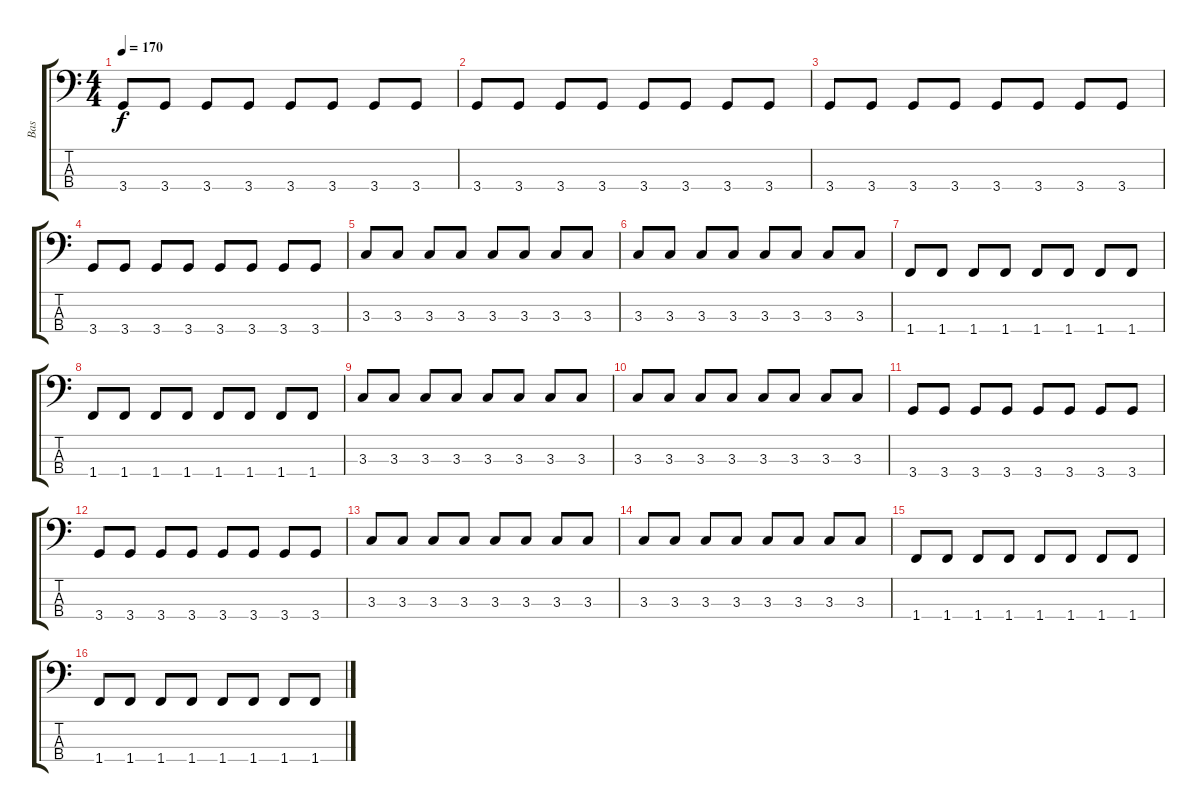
\track ("Bas" "Bas") {instrument electricbassfinger}
\staff {score tabs}
\tuning (G2 D2 A1 E1) {hide}
\ts (4 4)
\tempo 170
\clef f4
\ks c
3.4.8{dy f} 3.4.8 3.4.8 3.4.8 3.4.8 3.4.8 3.4.8 3.4.8 |
3.4.8 3.4.8 3.4.8 3.4.8 3.4.8 3.4.8 3.4.8 3.4.8 |
3.4.8 3.4.8 3.4.8 3.4.8 3.4.8 3.4.8 3.4.8 3.4.8 |
3.4.8 3.4.8 3.4.8 3.4.8 3.4.8 3.4.8 3.4.8 3.4.8 |
3.3.8 3.3.8 3.3.8 3.3.8 3.3.8 3.3.8 3.3.8 3.3.8 |
3.3.8 3.3.8 3.3.8 3.3.8 3.3.8 3.3.8 3.3.8 3.3.8 |
1.4.8 1.4.8 1.4.8 1.4.8 1.4.8 1.4.8 1.4.8 1.4.8 |
1.4.8 1.4.8 1.4.8 1.4.8 1.4.8 1.4.8 1.4.8 1.4.8 |
3.3.8 3.3.8 3.3.8 3.3.8 3.3.8 3.3.8 3.3.8 3.3.8 |
3.3.8 3.3.8 3.3.8 3.3.8 3.3.8 3.3.8 3.3.8 3.3.8 |
3.4.8 3.4.8 3.4.8 3.4.8 3.4.8 3.4.8 3.4.8 3.4.8 |
3.4.8 3.4.8 3.4.8 3.4.8 3.4.8 3.4.8 3.4.8 3.4.8 |
3.3.8 3.3.8 3.3.8 3.3.8 3.3.8 3.3.8 3.3.8 3.3.8 |
3.3.8 3.3.8 3.3.8 3.3.8 3.3.8 3.3.8 3.3.8 3.3.8 |
1.4.8 1.4.8 1.4.8 1.4.8 1.4.8 1.4.8 1.4.8 1.4.8 |
1.4.8 1.4.8 1.4.8 1.4.8 1.4.8 1.4.8 1.4.8 1.4.8
